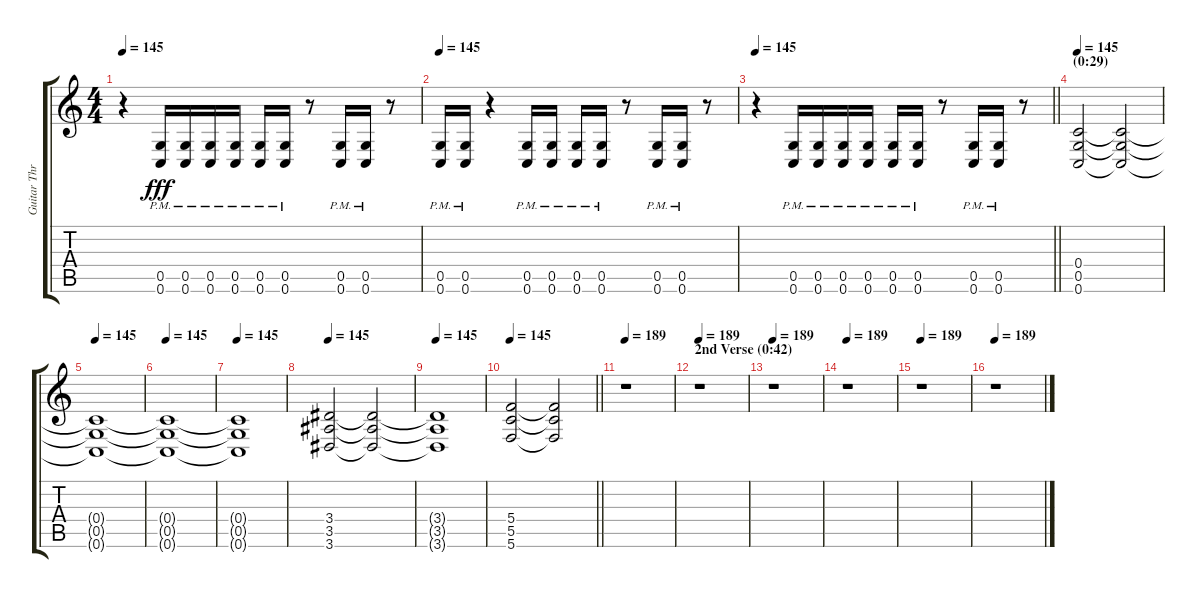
\track ("Guitar Three" "Guitar Thr") {instrument distortionguitar}
\staff {score tabs}
\tuning (D4 A3 F3 C3 G2 C2) {hide}
\ts (4 4)
\tempo 145
\clef g2
\ks c
r.4{dy fff} (0.5{pm} 0.6{pm}).16 (0.5{pm} 0.6{pm}).16 (0.5{pm} 0.6{pm}).16 (0.5{pm} 0.6{pm}).16 (0.5{pm} 0.6{pm}).16 (0.5{pm} 0.6{pm}).16 r.8 (0.5{pm} 0.6{pm}).16 (0.5{pm} 0.6{pm}).16 r.8 |
\tempo 145
(0.5{pm} 0.6{pm}).16 (0.5{pm} 0.6{pm}).16 r.4 (0.5{pm} 0.6{pm}).16 (0.5{pm} 0.6{pm}).16 (0.5{pm} 0.6{pm}).16 (0.5{pm} 0.6{pm}).16 r.8 (0.5{pm} 0.6{pm}).16 (0.5{pm} 0.6{pm}).16 r.8 |
\tempo 145
\barLineRight lightlight
r.4 (0.5{pm} 0.6{pm}).16 (0.5{pm} 0.6{pm}).16 (0.5{pm} 0.6{pm}).16 (0.5{pm} 0.6{pm}).16 (0.5{pm} 0.6{pm}).16 (0.5{pm} 0.6{pm}).16 r.8 (0.5{pm} 0.6{pm}).16 (0.5{pm} 0.6{pm}).16 r.8 |
\section ("" "(0:29)")
\tempo 145
(0.4 0.5 0.6).2{volume 16} (0.4{t} 0.5{t} 0.6{t}).2{volume 11} |
\tempo 145
(0.4{t} 0.5{t} 0.6{t}).1 |
\tempo 145
(0.4{t} 0.5{t} 0.6{t}).1 |
\tempo 145
(0.4{t} 0.5{t} 0.6{t}).1 |
\tempo 145
(3.4 3.5 3.6).2{volume 16} (3.4{t} 3.5{t} 3.6{t}).2{volume 13} |
\tempo 145
(3.4{t} 3.5{t} 3.6{t}).1 |
\tempo 145
\barLineRight lightlight
(5.4 5.5 5.6).2{volume 16} (5.4{t} 5.5{t} 5.6{t}).2{volume 15} |
\tempo 189
r.1 |
\section ("" "2nd Verse (0:42)")
\tempo 189
r.1 |
\tempo 189
r.1 |
\tempo 189
r.1 |
\tempo 189
r.1 |
\tempo 189
r.1
